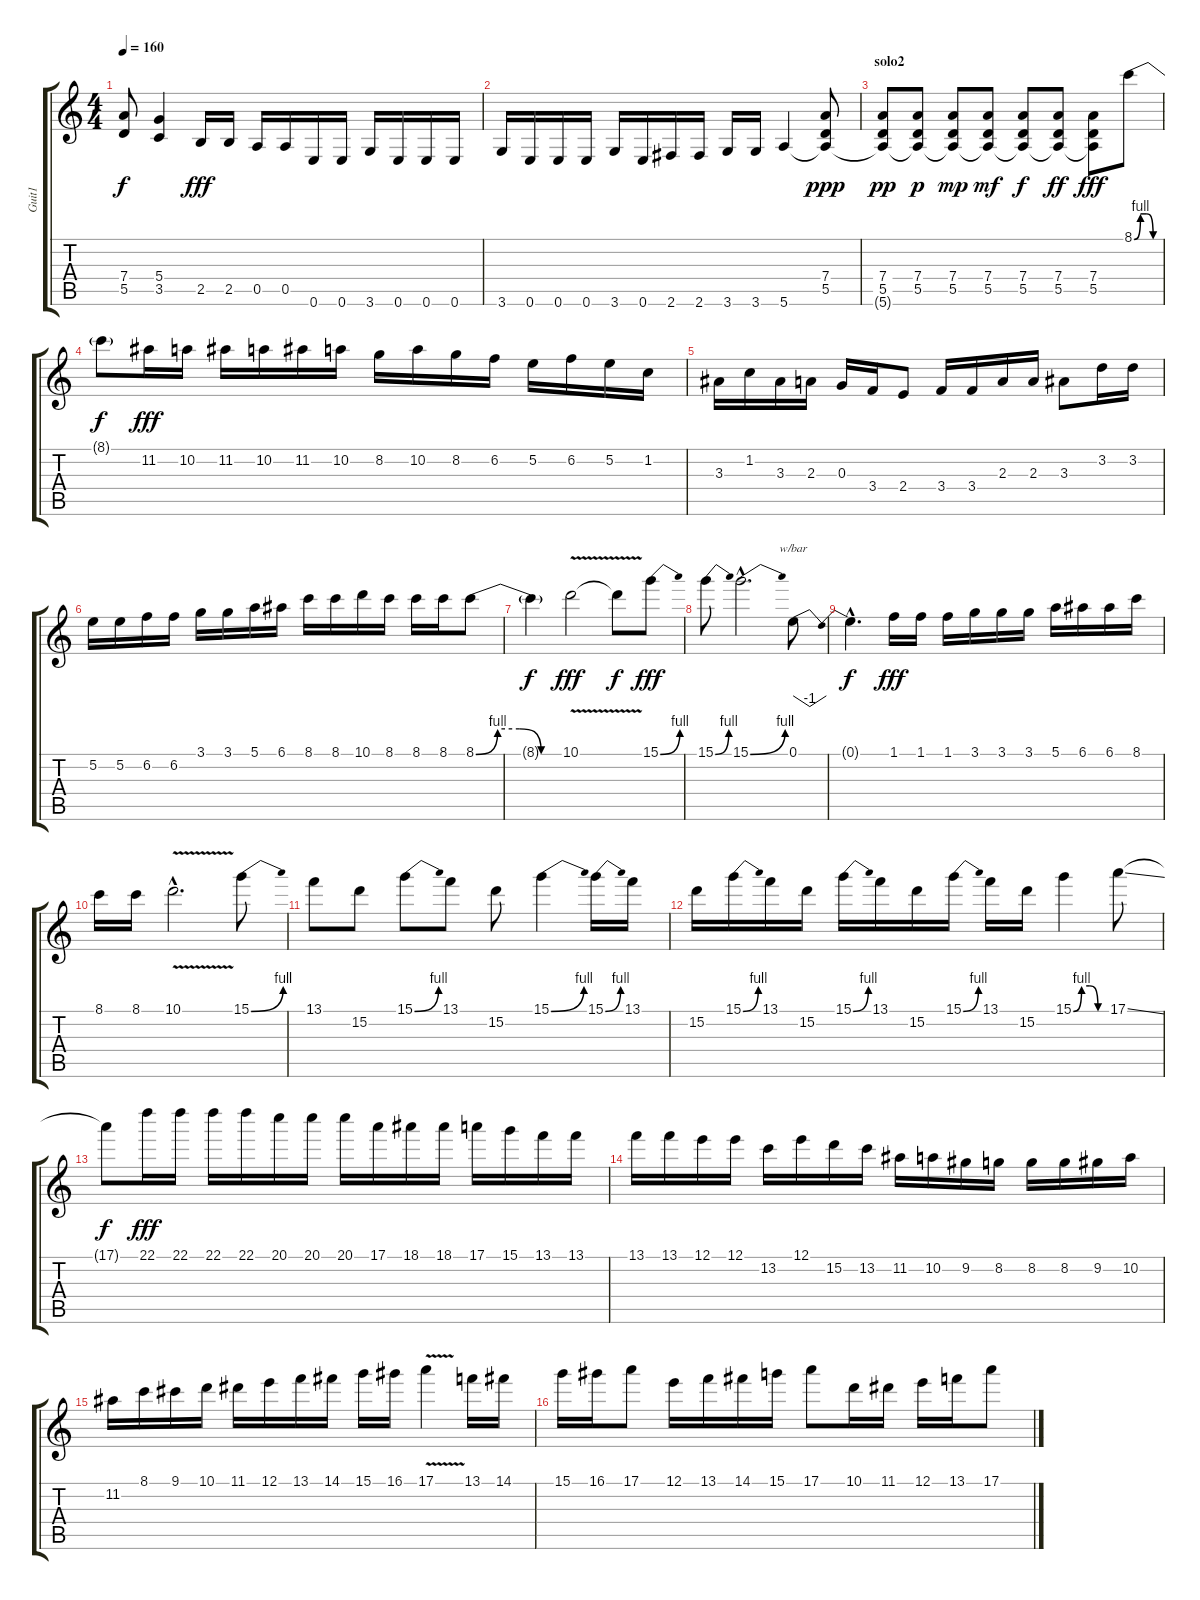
\track ("Guit1" "Guit1") {instrument overdrivenguitar}
\staff {score tabs}
\tuning (E4 B3 G3 D3 A2 E2) {hide}
\ts (4 4)
\tempo 160
\clef g2
\ks c
(7.4 5.5).8{dy f} (5.4 3.5).4 2.5.16{dy fff} 2.5.16 0.5.16 0.5.16 0.6.16 0.6.16 3.6.16 0.6.16 0.6.16 0.6.16 |
3.6.16 0.6.16 0.6.16 0.6.16 3.6.16 0.6.16 2.6.16 2.6.16 3.6.16 3.6.16 5.6.4 (7.4 5.5 5.6{t}).8{dy ppp} |
\section ("" "solo2")
(7.4 5.5 5.6{t}).8{dy pp} (7.4 5.5 5.6{t}).8{dy p} (7.4 5.5 5.6{t}).8{dy mp} (7.4 5.5 5.6{t}).8{dy mf} (7.4 5.5 5.6{t}).8{dy f} (7.4 5.5 5.6{t}).8{dy ff} (7.4 5.5 5.6{t}).8{dy fff} 8.1{be (custom 0 0 15 4 30 4 45 0 60 0)}.8{volume 13 instrument overdrivenguitar} |
8.1{t}.8{dy f} 11.2.16{dy fff} 10.2.16 11.2.16 10.2.16 11.2.16 10.2.16 8.2.16 10.2.16 8.2.16 6.2.16 5.2.16 6.2.16 5.2.16 1.2.16 |
3.3.16 1.2.16 3.3.16 2.3.16 0.3.16 3.4.16 2.4.8 3.4.16 3.4.16 2.3.16 2.3.16 3.3.8 3.2.16 3.2.16 |
5.2.16 5.2.16 6.2.16 6.2.16 3.1.16 3.1.16 5.1.16 6.1.16 8.1.16 8.1.16 10.1.16 8.1.16 8.1.16 8.1.16 8.1{be (custom 0 0 15 4 30 4 45 0 60 0)}.8 |
8.1{t}.4{dy f} 10.1{v}.2{dy fff} 10.1{t}.8{dy f} 15.1{be (bend 0 0 60 4)}.8{dy fff} |
15.1{be (bend 0 0 60 4)}.8 15.1{be (bend 0 0 60 4) hac}.2{d} 0.1.8{tbe (dip default 0 0 30 -4 60 0)} |
0.1{hac t}.4{d dy f} 1.1.16{dy fff} 1.1.16 1.1.16 3.1.16 3.1.16 3.1.16 5.1.16 6.1.16 6.1.16 8.1.16 |
8.1.16 8.1.16 10.1{v hac}.2{d} 15.1{be (bend 0 0 60 4)}.8 |
13.1.8 15.2.8 15.1{be (bend 0 0 60 4)}.8 13.1.8 15.2.8 15.1{be (bend 0 0 60 4)}.4 15.1{be (bend 0 0 60 4)}.16 13.1.16 |
15.2.16 15.1{be (bend 0 0 60 4)}.16 13.1.16 15.2.16 15.1{be (bend 0 0 60 4)}.16 13.1.16 15.2.16 15.1{be (bend 0 0 60 4)}.16 13.1.16 15.2.16 15.1{be (custom 0 0 15 4 30 4 45 0 60 0)}.4 17.1{ss}.8 |
17.1{t}.8{dy f} 22.1.16{dy fff} 22.1.16 22.1.16 22.1.16 20.1.16 20.1.16 20.1.16 17.1.16 18.1.16 18.1.16 17.1.16 15.1.16 13.1.16 13.1.16 |
13.1.16 13.1.16 12.1.16 12.1.16 13.2.16 12.1.16 15.2.16 13.2.16 11.2.16 10.2.16 9.2.16 8.2.16 8.2.16 8.2.16 9.2.16 10.2.16 |
11.2.16 8.1.16 9.1.16 10.1.16 11.1.16 12.1.16 13.1.16 14.1.16 15.1.16 16.1.16 17.1{v}.4 13.1.16 14.1.16 |
15.1.16 16.1.16 17.1.8 12.1.16 13.1.16 14.1.16 15.1.16 17.1.8 10.1.16 11.1.16 12.1.16 13.1.16 17.1.8
